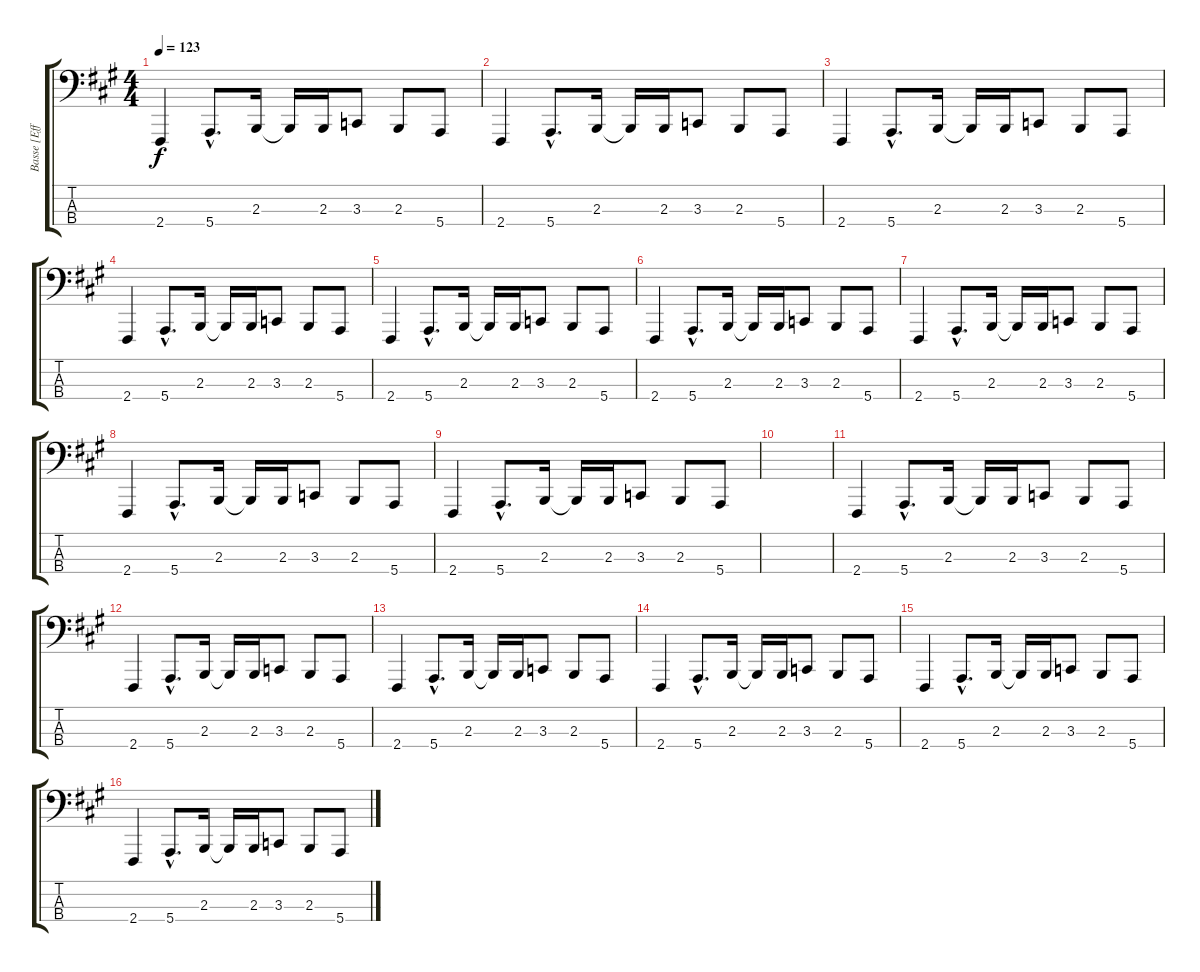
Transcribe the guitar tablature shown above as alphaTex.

\track ("Basse [Effets)" "Basse [Eff") {instrument lead2sawtooth}
\staff {score tabs}
\tuning (G2 D2 A1 E1) {hide}
\ts (4 4)
\tempo 123
\clef f4
\ks a
2.4.4{dy f} 5.4{hac}.8{d} 2.3.16 2.3{t}.16 2.3.16 3.3.8 2.3.8 5.4.8 |
2.4.4 5.4{hac}.8{d} 2.3.16 2.3{t}.16 2.3.16 3.3.8 2.3.8 5.4.8 |
2.4.4 5.4{hac}.8{d} 2.3.16 2.3{t}.16 2.3.16 3.3.8 2.3.8 5.4.8 |
2.4.4 5.4{hac}.8{d} 2.3.16 2.3{t}.16 2.3.16 3.3.8 2.3.8 5.4.8 |
2.4.4 5.4{hac}.8{d} 2.3.16 2.3{t}.16 2.3.16 3.3.8 2.3.8 5.4.8 |
2.4.4 5.4{hac}.8{d} 2.3.16 2.3{t}.16 2.3.16 3.3.8 2.3.8 5.4.8 |
2.4.4 5.4{hac}.8{d} 2.3.16 2.3{t}.16 2.3.16 3.3.8 2.3.8 5.4.8 |
2.4.4 5.4{hac}.8{d} 2.3.16 2.3{t}.16 2.3.16 3.3.8 2.3.8 5.4.8 |
2.4.4 5.4{hac}.8{d} 2.3.16 2.3{t}.16 2.3.16 3.3.8 2.3.8 5.4.8 |
|
2.4.4 5.4{hac}.8{d} 2.3.16 2.3{t}.16 2.3.16 3.3.8 2.3.8 5.4.8 |
2.4.4 5.4{hac}.8{d} 2.3.16 2.3{t}.16 2.3.16 3.3.8 2.3.8 5.4.8 |
2.4.4 5.4{hac}.8{d} 2.3.16 2.3{t}.16 2.3.16 3.3.8 2.3.8 5.4.8 |
2.4.4 5.4{hac}.8{d} 2.3.16 2.3{t}.16 2.3.16 3.3.8 2.3.8 5.4.8 |
2.4.4 5.4{hac}.8{d} 2.3.16 2.3{t}.16 2.3.16 3.3.8 2.3.8 5.4.8 |
2.4.4 5.4{hac}.8{d} 2.3.16 2.3{t}.16 2.3.16 3.3.8 2.3.8 5.4.8
